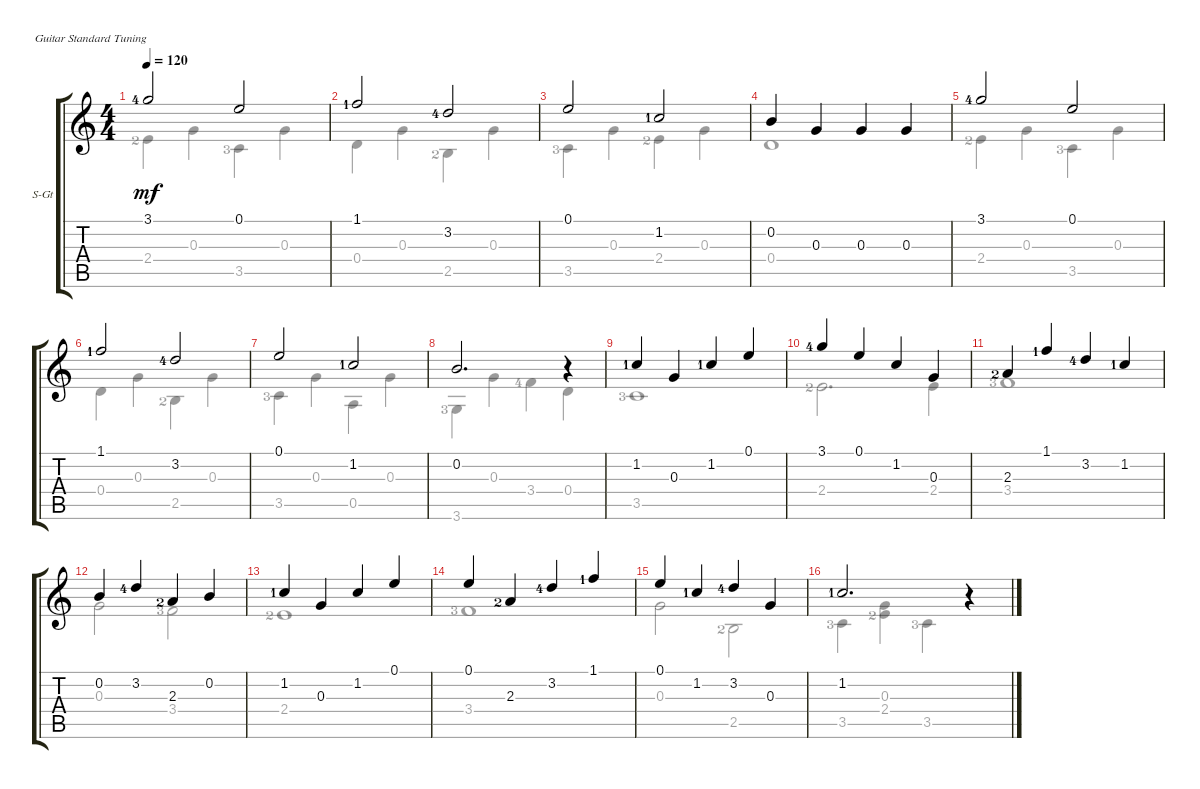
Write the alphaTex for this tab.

\defaultSystemsLayout 4
\bracketExtendMode groupsimilarinstruments
\firstSystemTrackNameOrientation horizontal
\otherSystemsTrackNameOrientation horizontal
\track ("Steel Guitar" "S-Gt") {instrument acousticguitarsteel}
\staff {score tabs}
\tuning (E4 B3 G3 D3 A2 E2)
\voice
\ts (4 4)
\tempo 120
\clef g2
\ks c
3.1{lf 5}.2{dy mf} 0.1.2 |
1.1{lf 2}.2 3.2{lf 5}.2 |
0.1.2 1.2{lf 2}.2 |
0.2.4 0.3.4 0.3.4 0.3.4 |
3.1{lf 5}.2 0.1.2 |
1.1{lf 2}.2 3.2{lf 5}.2 |
0.1.2 1.2{lf 2}.2 |
0.2.2{d} r.4 |
1.2{lf 2}.4 0.3.4 1.2{lf 2}.4 0.1.4 |
3.1{lf 5}.4 0.1.4 1.2.4 0.3.4 |
2.3{lf 3}.4 1.1{lf 2}.4 3.2{lf 5}.4 1.2{lf 2}.4 |
0.2.4 3.2{lf 5}.4 2.3{lf 3}.4 0.2.4 |
1.2{lf 2}.4 0.3.4 1.2.4 0.1.4 |
0.1.4 2.3{lf 3}.4 3.2{lf 5}.4 1.1{lf 2}.4 |
0.1.4 1.2{lf 2}.4 3.2{lf 5}.4 0.3.4 |
1.2{lf 2}.2{d} r.4
\voice
\clef g2
\ottava regular
\simile none
\ks c
2.4{lf 3}.4{dy mf} 0.3.4 3.5{lf 4}.4 0.3.4 |
0.4.4 0.3.4 2.5{lf 3}.4 0.3.4 |
3.5{lf 4}.4 0.3.4 2.4{lf 3}.4 0.3.4 |
0.4.1 |
2.4{lf 3}.4 0.3.4 3.5{lf 4}.4 0.3.4 |
0.4.4 0.3.4 2.5{lf 3}.4 0.3.4 |
3.5{lf 4}.4 0.3.4 0.5.4 0.3.4 |
3.6{lf 4}.4 0.3.4 3.4{lf 5}.4 0.4.4 |
3.5{lf 4}.1 |
2.4{lf 3}.2{d} 2.4.4 |
3.4{lf 4}.1 |
0.3.2 3.4{lf 4}.2 |
2.4{lf 3}.1 |
3.4{lf 4}.1 |
0.3.2 2.5{lf 3}.2 |
3.5{lf 4}.4 (2.4{lf 3} 0.3).4 3.5{lf 4}.4 r.4
